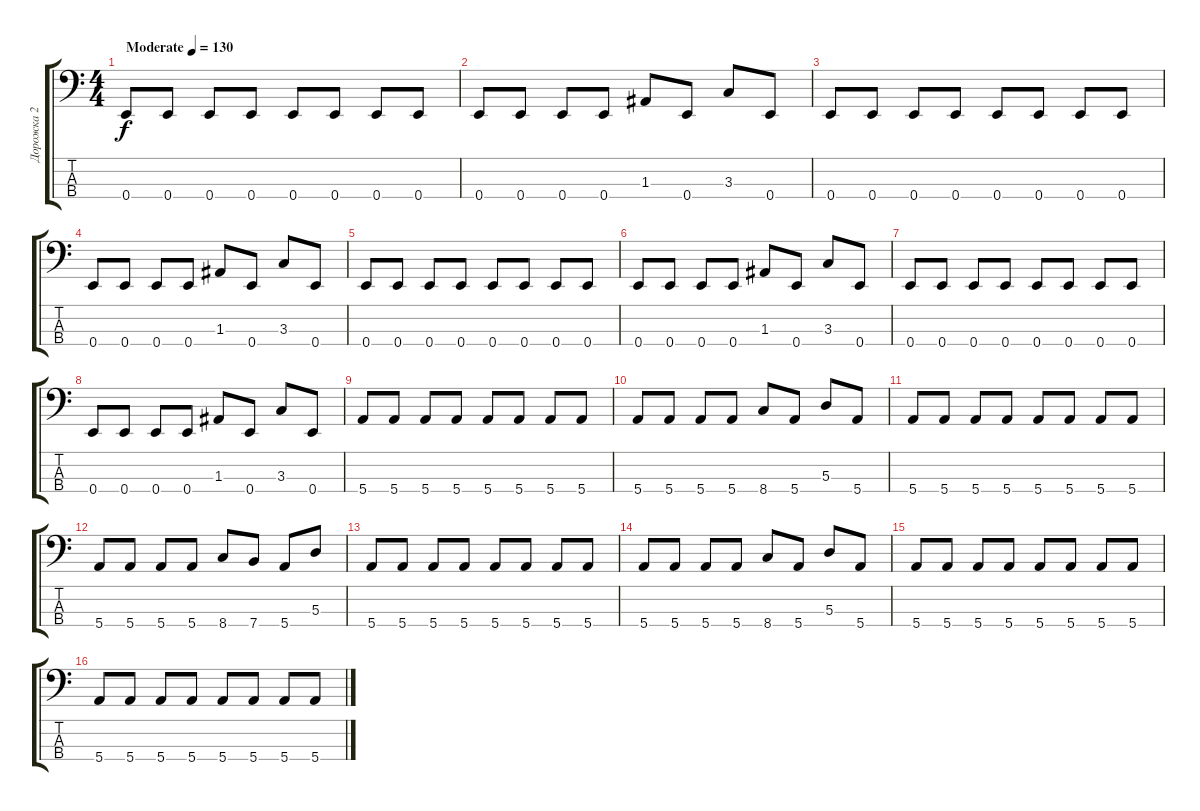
\track ("Дорожка 2" "Дорожка 2") {instrument fretlessbass}
\staff {score tabs}
\tuning (G2 D2 A1 E1) {hide}
\ts (4 4)
\tempo (130 "Moderate")
\clef f4
\ks c
0.4.8{dy f instrument fretlessbass} 0.4.8 0.4.8 0.4.8 0.4.8 0.4.8 0.4.8 0.4.8 |
0.4.8 0.4.8 0.4.8 0.4.8 1.3.8 0.4.8 3.3.8 0.4.8 |
0.4.8 0.4.8 0.4.8 0.4.8 0.4.8 0.4.8 0.4.8 0.4.8 |
0.4.8 0.4.8 0.4.8 0.4.8 1.3.8 0.4.8 3.3.8 0.4.8 |
0.4.8 0.4.8 0.4.8 0.4.8 0.4.8 0.4.8 0.4.8 0.4.8 |
0.4.8 0.4.8 0.4.8 0.4.8 1.3.8 0.4.8 3.3.8 0.4.8 |
0.4.8 0.4.8 0.4.8 0.4.8 0.4.8 0.4.8 0.4.8 0.4.8 |
0.4.8 0.4.8 0.4.8 0.4.8 1.3.8 0.4.8 3.3.8 0.4.8 |
5.4.8 5.4.8 5.4.8 5.4.8 5.4.8 5.4.8 5.4.8 5.4.8 |
5.4.8 5.4.8 5.4.8 5.4.8 8.4.8 5.4.8 5.3.8 5.4.8 |
5.4.8 5.4.8 5.4.8 5.4.8 5.4.8 5.4.8 5.4.8 5.4.8 |
5.4.8 5.4.8 5.4.8 5.4.8 8.4.8 7.4.8 5.4.8 5.3.8 |
5.4.8 5.4.8 5.4.8 5.4.8 5.4.8 5.4.8 5.4.8 5.4.8 |
5.4.8 5.4.8 5.4.8 5.4.8 8.4.8 5.4.8 5.3.8 5.4.8 |
5.4.8 5.4.8 5.4.8 5.4.8 5.4.8 5.4.8 5.4.8 5.4.8 |
5.4.8 5.4.8 5.4.8 5.4.8 5.4.8 5.4.8 5.4.8 5.4.8
